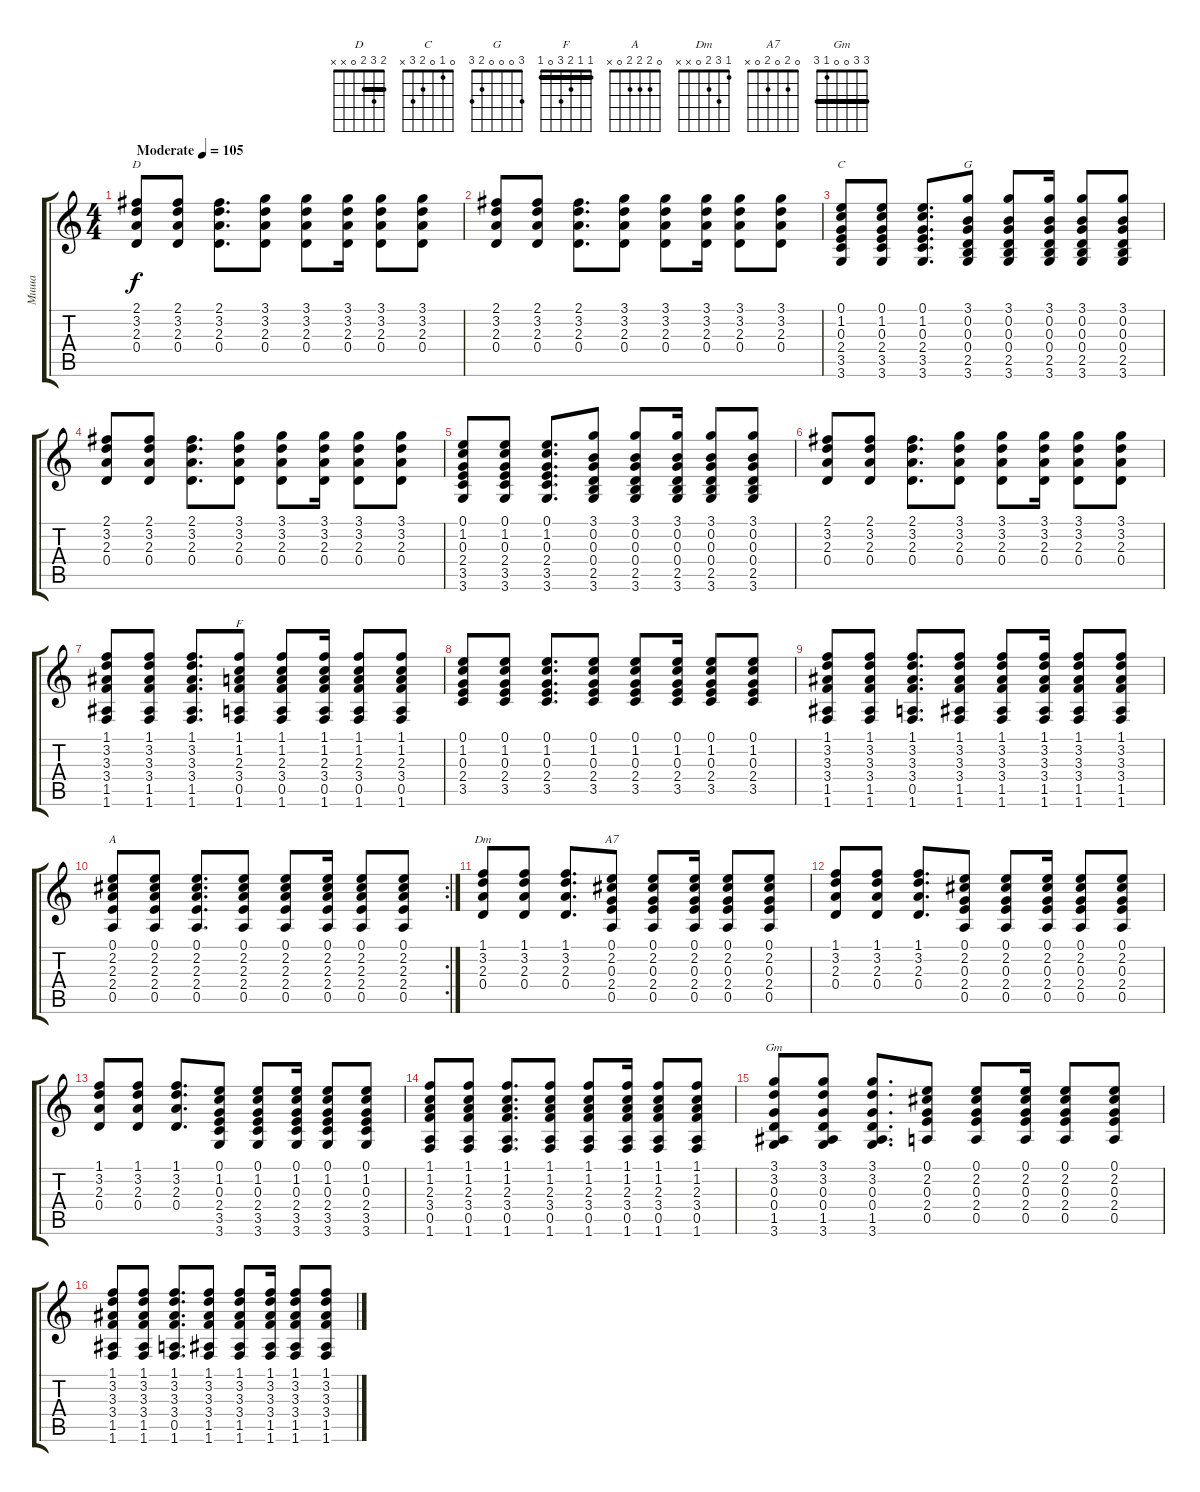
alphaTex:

\track ("Миша" "Миша") {instrument acousticguitarsteel}
\staff {score tabs}
\tuning (E4 B3 G3 D3 A2 E2) {hide}
\chord ("D" 2 3 2 0 x x) {barre 2}
\chord ("C" 0 1 0 2 3 x)
\chord ("G" 3 0 0 0 2 3)
\chord ("F" 1 1 2 3 0 1) {barre 1}
\chord ("A" 0 2 2 2 0 x)
\chord ("Dm" 1 3 2 0 x x)
\chord ("A7" 0 2 0 2 0 x)
\chord ("Gm" 3 3 0 0 1 3) {barre 3}
\ts (4 4)
\tempo (105 "Moderate")
\clef g2
\ks c
(2.1 3.2 2.3 0.4).8{ch "D" dy f instrument acousticguitarsteel} (2.1 3.2 2.3 0.4).8 (2.1 3.2 2.3 0.4).8{d} (3.1 3.2 2.3 0.4).8 (3.1 3.2 2.3 0.4).8 (3.1 3.2 2.3 0.4).16 (3.1 3.2 2.3 0.4).8 (3.1 3.2 2.3 0.4).8 |
(2.1 3.2 2.3 0.4).8 (2.1 3.2 2.3 0.4).8 (2.1 3.2 2.3 0.4).8{d} (3.1 3.2 2.3 0.4).8 (3.1 3.2 2.3 0.4).8 (3.1 3.2 2.3 0.4).16 (3.1 3.2 2.3 0.4).8 (3.1 3.2 2.3 0.4).8 |
(0.1 1.2 0.3 2.4 3.5 3.6).8{ch "C"} (0.1 1.2 0.3 2.4 3.5 3.6).8 (0.1 1.2 0.3 2.4 3.5 3.6).8{d} (3.1 0.2 0.3 0.4 2.5 3.6).8{ch "G"} (3.1 0.2 0.3 0.4 2.5 3.6).8 (3.1 0.2 0.3 0.4 2.5 3.6).16 (3.1 0.2 0.3 0.4 2.5 3.6).8 (3.1 0.2 0.3 0.4 2.5 3.6).8 |
(2.1 3.2 2.3 0.4).8 (2.1 3.2 2.3 0.4).8 (2.1 3.2 2.3 0.4).8{d} (3.1 3.2 2.3 0.4).8 (3.1 3.2 2.3 0.4).8 (3.1 3.2 2.3 0.4).16 (3.1 3.2 2.3 0.4).8 (3.1 3.2 2.3 0.4).8 |
(0.1 1.2 0.3 2.4 3.5 3.6).8 (0.1 1.2 0.3 2.4 3.5 3.6).8 (0.1 1.2 0.3 2.4 3.5 3.6).8{d} (3.1 0.2 0.3 0.4 2.5 3.6).8 (3.1 0.2 0.3 0.4 2.5 3.6).8 (3.1 0.2 0.3 0.4 2.5 3.6).16 (3.1 0.2 0.3 0.4 2.5 3.6).8 (3.1 0.2 0.3 0.4 2.5 3.6).8 |
(2.1 3.2 2.3 0.4).8 (2.1 3.2 2.3 0.4).8 (2.1 3.2 2.3 0.4).8{d} (3.1 3.2 2.3 0.4).8 (3.1 3.2 2.3 0.4).8 (3.1 3.2 2.3 0.4).16 (3.1 3.2 2.3 0.4).8 (3.1 3.2 2.3 0.4).8 |
(1.1 3.2 3.3 3.4 1.5 1.6).8 (1.1 3.2 3.3 3.4 1.5 1.6).8 (1.1 3.2 3.3 3.4 1.5 1.6).8{d} (1.1 1.2 2.3 3.4 0.5 1.6).8{ch "F"} (1.1 1.2 2.3 3.4 0.5 1.6).8 (1.1 1.2 2.3 3.4 0.5 1.6).16 (1.1 1.2 2.3 3.4 0.5 1.6).8 (1.1 1.2 2.3 3.4 0.5 1.6).8 |
(0.1 1.2 0.3 2.4 3.5).8 (0.1 1.2 0.3 2.4 3.5).8 (0.1 1.2 0.3 2.4 3.5).8{d} (0.1 1.2 0.3 2.4 3.5).8 (0.1 1.2 0.3 2.4 3.5).8 (0.1 1.2 0.3 2.4 3.5).16 (0.1 1.2 0.3 2.4 3.5).8 (0.1 1.2 0.3 2.4 3.5).8 |
(1.1 3.2 3.3 3.4 1.5 1.6).8 (1.1 3.2 3.3 3.4 1.5 1.6).8 (1.1 3.2 3.3 3.4 0.5 1.6).8{d} (1.1 3.2 3.3 3.4 1.5 1.6).8 (1.1 3.2 3.3 3.4 1.5 1.6).8 (1.1 3.2 3.3 3.4 1.5 1.6).16 (1.1 3.2 3.3 3.4 1.5 1.6).8 (1.1 3.2 3.3 3.4 1.5 1.6).8 |
\rc 2
(0.1 2.2 2.3 2.4 0.5).8{ch "A"} (0.1 2.2 2.3 2.4 0.5).8 (0.1 2.2 2.3 2.4 0.5).8{d} (0.1 2.2 2.3 2.4 0.5).8 (0.1 2.2 2.3 2.4 0.5).8 (0.1 2.2 2.3 2.4 0.5).16 (0.1 2.2 2.3 2.4 0.5).8 (0.1 2.2 2.3 2.4 0.5).8 |
(1.1 3.2 2.3 0.4).8{ch "Dm"} (1.1 3.2 2.3 0.4).8 (1.1 3.2 2.3 0.4).8{d} (0.1 2.2 0.3 2.4 0.5).8{ch "A7"} (0.1 2.2 0.3 2.4 0.5).8 (0.1 2.2 0.3 2.4 0.5).16 (0.1 2.2 0.3 2.4 0.5).8 (0.1 2.2 0.3 2.4 0.5).8 |
(1.1 3.2 2.3 0.4).8 (1.1 3.2 2.3 0.4).8 (1.1 3.2 2.3 0.4).8{d} (0.1 2.2 0.3 2.4 0.5).8 (0.1 2.2 0.3 2.4 0.5).8 (0.1 2.2 0.3 2.4 0.5).16 (0.1 2.2 0.3 2.4 0.5).8 (0.1 2.2 0.3 2.4 0.5).8 |
(1.1 3.2 2.3 0.4).8 (1.1 3.2 2.3 0.4).8 (1.1 3.2 2.3 0.4).8{d} (0.1 1.2 0.3 2.4 3.5 3.6).8 (0.1 1.2 0.3 2.4 3.5 3.6).8 (0.1 1.2 0.3 2.4 3.5 3.6).16 (0.1 1.2 0.3 2.4 3.5 3.6).8 (0.1 1.2 0.3 2.4 3.5 3.6).8 |
(1.1 1.2 2.3 3.4 0.5 1.6).8 (1.1 1.2 2.3 3.4 0.5 1.6).8 (1.1 1.2 2.3 3.4 0.5 1.6).8{d} (1.1 1.2 2.3 3.4 0.5 1.6).8 (1.1 1.2 2.3 3.4 0.5 1.6).8 (1.1 1.2 2.3 3.4 0.5 1.6).16 (1.1 1.2 2.3 3.4 0.5 1.6).8 (1.1 1.2 2.3 3.4 0.5 1.6).8 |
(3.1 3.2 0.3 0.4 1.5 3.6).8{ch "Gm"} (3.1 3.2 0.3 0.4 1.5 3.6).8 (3.1 3.2 0.3 0.4 1.5 3.6).8{d} (0.1 2.2 0.3 2.4 0.5).8 (0.1 2.2 0.3 2.4 0.5).8 (0.1 2.2 0.3 2.4 0.5).16 (0.1 2.2 0.3 2.4 0.5).8 (0.1 2.2 0.3 2.4 0.5).8 |
(1.1 3.2 3.3 3.4 1.5 1.6).8 (1.1 3.2 3.3 3.4 1.5 1.6).8 (1.1 3.2 3.3 3.4 0.5 1.6).8{d} (1.1 3.2 3.3 3.4 1.5 1.6).8 (1.1 3.2 3.3 3.4 1.5 1.6).8 (1.1 3.2 3.3 3.4 1.5 1.6).16 (1.1 3.2 3.3 3.4 1.5 1.6).8 (1.1 3.2 3.3 3.4 1.5 1.6).8
